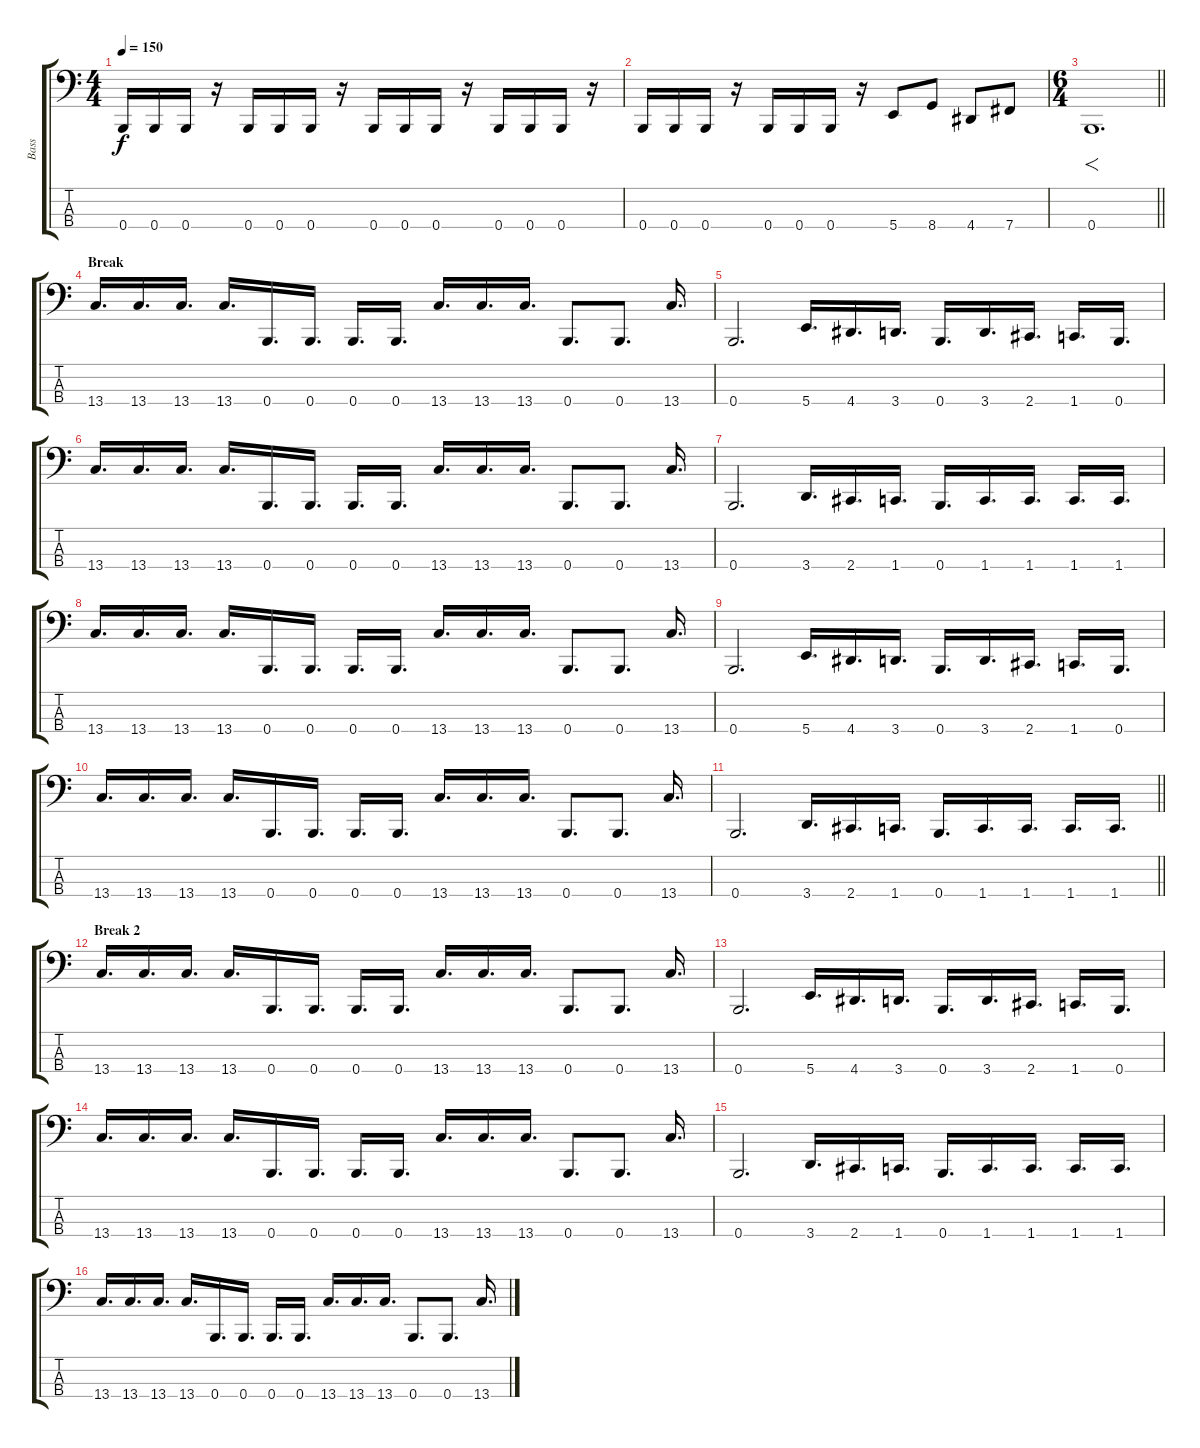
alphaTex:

\track ("Bass" "Bass") {instrument slapbass2}
\staff {score tabs}
\tuning (E2 B1 Gb1 B0) {hide}
\ts (4 4)
\tempo 150
\clef f4
\ks c
0.4.16{dy f} 0.4.16 0.4.16 r.16 0.4.16 0.4.16 0.4.16 r.16 0.4.16 0.4.16 0.4.16 r.16 0.4.16 0.4.16 0.4.16 r.16 |
0.4.16 0.4.16 0.4.16 r.16 0.4.16 0.4.16 0.4.16 r.16 5.4.8 8.4.8 4.4.8 7.4.8 |
\ts (6 4)
\barLineRight lightlight
0.4.1{f d} |
\section ("" "Break ")
13.4.16{d} 13.4.16{d} 13.4.16{d} 13.4.16{d} 0.4.16{d} 0.4.16{d} 0.4.16{d} 0.4.16{d} 13.4.16{d} 13.4.16{d} 13.4.16{d} 0.4.8{d} 0.4.8{d} 13.4.16{d} |
0.4.2{d} 5.4.16{d} 4.4.16{d} 3.4.16{d} 0.4.16{d} 3.4.16{d} 2.4.16{d} 1.4.16{d} 0.4.16{d} |
13.4.16{d} 13.4.16{d} 13.4.16{d} 13.4.16{d} 0.4.16{d} 0.4.16{d} 0.4.16{d} 0.4.16{d} 13.4.16{d} 13.4.16{d} 13.4.16{d} 0.4.8{d} 0.4.8{d} 13.4.16{d} |
0.4.2{d} 3.4.16{d} 2.4.16{d} 1.4.16{d} 0.4.16{d} 1.4.16{d} 1.4.16{d} 1.4.16{d} 1.4.16{d} |
13.4.16{d} 13.4.16{d} 13.4.16{d} 13.4.16{d} 0.4.16{d} 0.4.16{d} 0.4.16{d} 0.4.16{d} 13.4.16{d} 13.4.16{d} 13.4.16{d} 0.4.8{d} 0.4.8{d} 13.4.16{d} |
0.4.2{d} 5.4.16{d} 4.4.16{d} 3.4.16{d} 0.4.16{d} 3.4.16{d} 2.4.16{d} 1.4.16{d} 0.4.16{d} |
13.4.16{d} 13.4.16{d} 13.4.16{d} 13.4.16{d} 0.4.16{d} 0.4.16{d} 0.4.16{d} 0.4.16{d} 13.4.16{d} 13.4.16{d} 13.4.16{d} 0.4.8{d} 0.4.8{d} 13.4.16{d} |
\barLineRight lightlight
0.4.2{d} 3.4.16{d} 2.4.16{d} 1.4.16{d} 0.4.16{d} 1.4.16{d} 1.4.16{d} 1.4.16{d} 1.4.16{d} |
\section ("" "Break 2")
13.4.16{d} 13.4.16{d} 13.4.16{d} 13.4.16{d} 0.4.16{d} 0.4.16{d} 0.4.16{d} 0.4.16{d} 13.4.16{d} 13.4.16{d} 13.4.16{d} 0.4.8{d} 0.4.8{d} 13.4.16{d} |
0.4.2{d} 5.4.16{d} 4.4.16{d} 3.4.16{d} 0.4.16{d} 3.4.16{d} 2.4.16{d} 1.4.16{d} 0.4.16{d} |
13.4.16{d} 13.4.16{d} 13.4.16{d} 13.4.16{d} 0.4.16{d} 0.4.16{d} 0.4.16{d} 0.4.16{d} 13.4.16{d} 13.4.16{d} 13.4.16{d} 0.4.8{d} 0.4.8{d} 13.4.16{d} |
0.4.2{d} 3.4.16{d} 2.4.16{d} 1.4.16{d} 0.4.16{d} 1.4.16{d} 1.4.16{d} 1.4.16{d} 1.4.16{d} |
13.4.16{d} 13.4.16{d} 13.4.16{d} 13.4.16{d} 0.4.16{d} 0.4.16{d} 0.4.16{d} 0.4.16{d} 13.4.16{d} 13.4.16{d} 13.4.16{d} 0.4.8{d} 0.4.8{d} 13.4.16{d}
